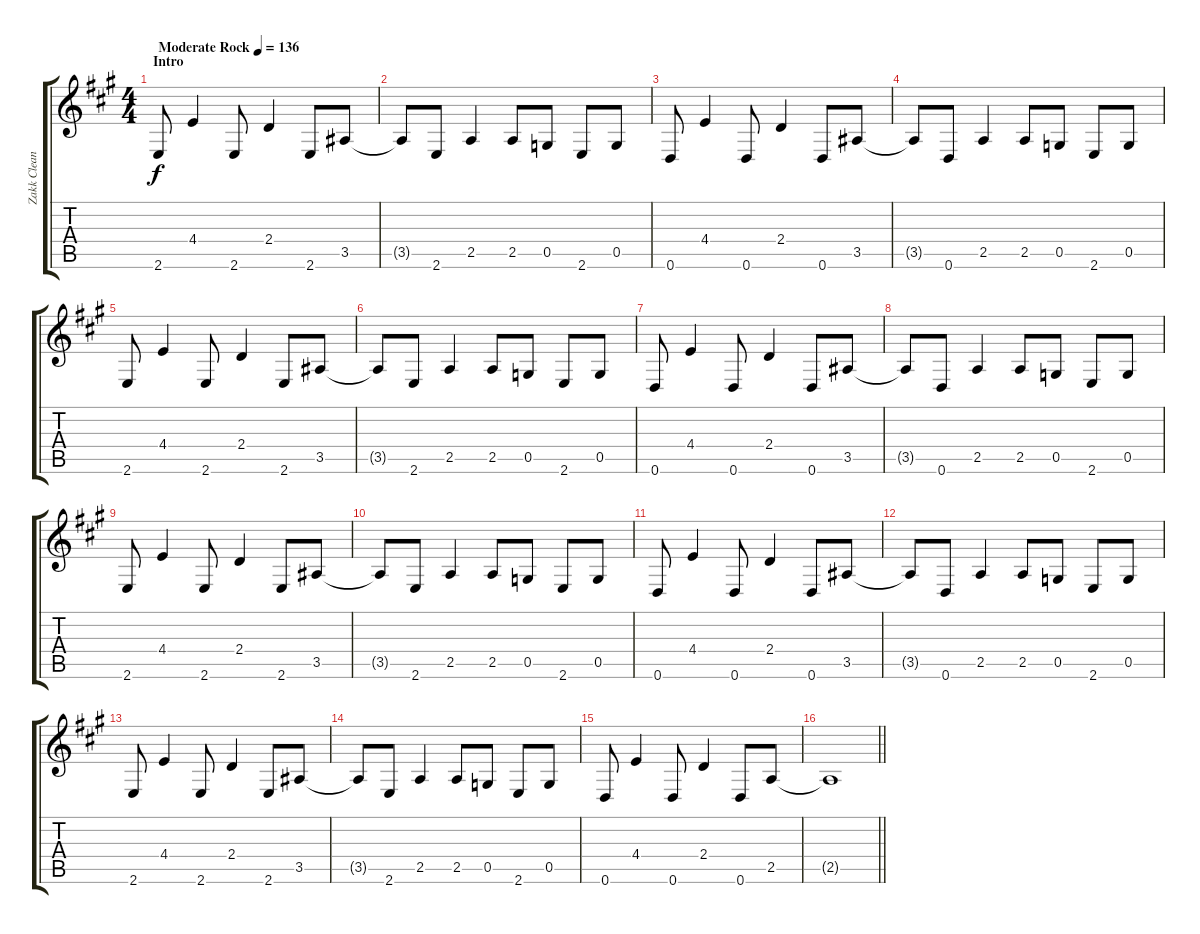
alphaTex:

\track ("Zakk Clean" "Zakk Clean") {instrument electricguitarclean}
\staff {score tabs}
\tuning (D4 A3 F3 C3 G2 D2) {hide}
\ts (4 4)
\section ("" "Intro")
\tempo (136 "Moderate Rock")
\clef g2
\ks a
2.6.8{dy f instrument electricguitarclean} 4.4.4 2.6.8 2.4.4 2.6.8 3.5.8 |
3.5{t}.8 2.6.8 2.5.4 2.5.8 0.5.8 2.6.8 0.5.8 |
0.6.8 4.4.4 0.6.8 2.4.4 0.6.8 3.5.8 |
3.5{t}.8 0.6.8 2.5.4 2.5.8 0.5.8 2.6.8 0.5.8 |
2.6.8 4.4.4 2.6.8 2.4.4 2.6.8 3.5.8 |
3.5{t}.8 2.6.8 2.5.4 2.5.8 0.5.8 2.6.8 0.5.8 |
0.6.8 4.4.4 0.6.8 2.4.4 0.6.8 3.5.8 |
3.5{t}.8 0.6.8 2.5.4 2.5.8 0.5.8 2.6.8 0.5.8 |
2.6.8 4.4.4 2.6.8 2.4.4 2.6.8 3.5.8 |
3.5{t}.8 2.6.8 2.5.4 2.5.8 0.5.8 2.6.8 0.5.8 |
0.6.8 4.4.4 0.6.8 2.4.4 0.6.8 3.5.8 |
3.5{t}.8 0.6.8 2.5.4 2.5.8 0.5.8 2.6.8 0.5.8 |
2.6.8 4.4.4 2.6.8 2.4.4 2.6.8 3.5.8 |
3.5{t}.8 2.6.8 2.5.4 2.5.8 0.5.8 2.6.8 0.5.8 |
0.6.8 4.4.4 0.6.8 2.4.4 0.6.8 2.5.8 |
\barLineRight lightlight
2.5{t}.1
